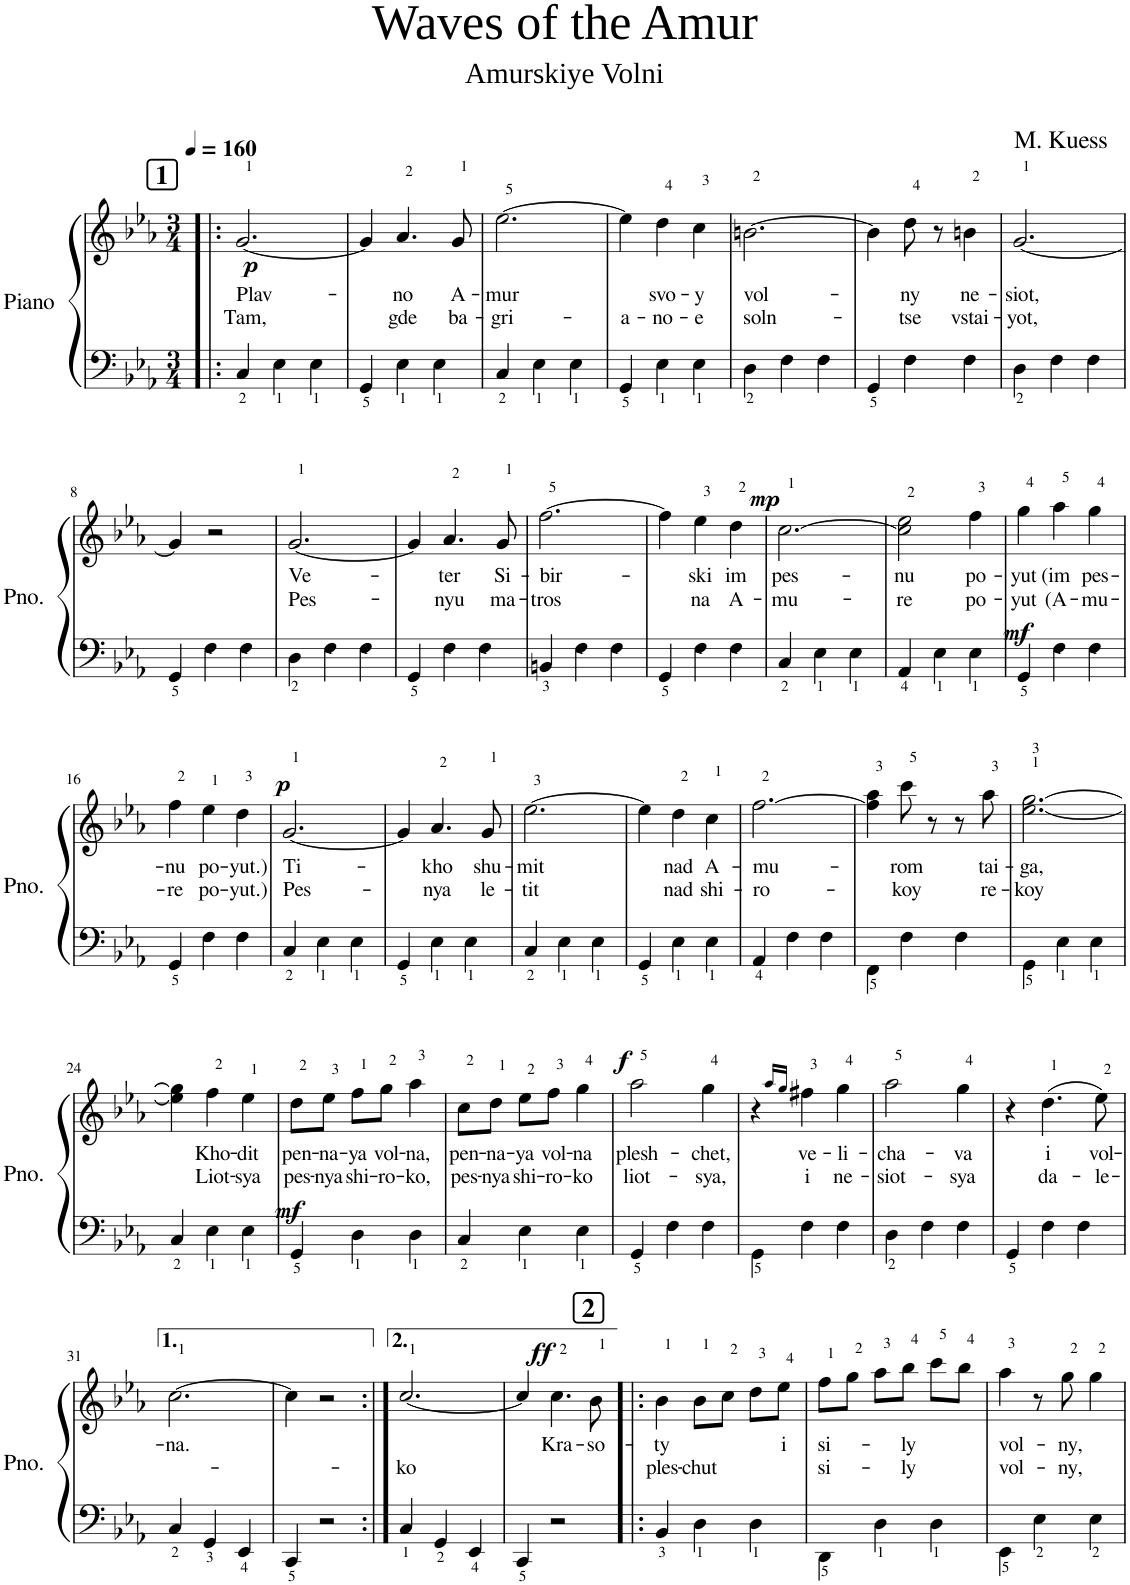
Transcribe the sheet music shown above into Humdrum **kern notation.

**kern	**kern	**text	**text	**dynam
*part1	*part1	*part1	*part1	*part1
*staff2	*staff1	*staff1	*staff1	*staff1/2
*I"Piano	*	*	*	*
*I'Pno.	*	*	*	*
*clefF4	*clefG2	*	*	*
*k[b-e-a-]	*k[b-e-a-]	*	*	*
*M3/4	*M3/4	*	*	*
*MM160	*MM160	*	*	*
!!LO:REH:place=s1:a:B:cj:fs=14:t=1
=1!|:	=1!|:	=1!|:	=1!|:	=1!|:
!	!	!LO:LY:b	!LO:LY:b	!LO:DY:b
4C/	[2.g/	Plav-	Tam,	p
4E-\	.	.	.	.
4E-\	.	.	.	.
=2	=2	=2	=2	=2
4GG/	4g/]	.	.	.
!	!	!LO:LY:b	!LO:LY:b	!
4E-\	4.a-/	-no	gde	.
4E-\	.	.	.	.
!	!	!LO:LY:b	!LO:LY:b	!
.	8g/	A-	ba-	.
=3	=3	=3	=3	=3
!	!	!LO:LY:b	!LO:LY:b	!
4C/	[2.ee-\	-mur	-gri-	.
4E-\	.	.	.	.
4E-\	.	.	.	.
=4	=4	=4	=4	=4
!	!	!	!LO:LY:b	!
4GG/	4ee-\]	.	-a-	.
!	!	!LO:LY:b	!LO:LY:b	!
4E-\	4dd\	svo-	-no-	.
!	!	!LO:LY:b	!LO:LY:b	!
4E-\	4cc\	-y	-e	.
=5	=5	=5	=5	=5
!	!	!LO:LY:b	!LO:LY:b	!
4D\	[2.bn\	vol-	soln-	.
4F\	.	.	.	.
4F\	.	.	.	.
=6	=6	=6	=6	=6
4GG/	4b\]	.	.	.
!	!	!LO:LY:b	!LO:LY:b	!
4F\	8dd\	-ny	-tse	.
.	8r	.	.	.
!	!	!LO:LY:b	!LO:LY:b	!
4F\	4bn\	ne-	vstai-	.
=7	=7	=7	=7	=7
*^	*	*	*	*
*	*^	*	*	*	*
!	!	!	!	!LO:LY:b	!LO:LY:b	!
2.ryy	4ryy	4D\	[2.g/	-siot,	-yot,	.
.	2ryy	4F\	.	.	.	.
.	.	4F\	.	.	.	.
*v	*v	*v	*	*	*	*
!!LO:LB:g=z
=8	=8	=8	=8	=8
4GG/	4g/]	.	.	.
4F\	2r	.	.	.
4F\	.	.	.	.
=9	=9	=9	=9	=9
!	!	!LO:LY:b	!LO:LY:b	!
4D\	[2.g/	Ve-	Pes-	.
4F\	.	.	.	.
4F\	.	.	.	.
=10	=10	=10	=10	=10
4GG/	4g/]	.	.	.
!	!	!LO:LY:b	!LO:LY:b	!
4F\	4.a-/	-ter	-nyu	.
4F\	.	.	.	.
!	!	!LO:LY:b	!LO:LY:b	!
.	8g/	Si-	ma-	.
=11	=11	=11	=11	=11
!	!	!LO:LY:b	!LO:LY:b	!
4BBn/	[2.ff\	-bir-	-tros	.
4F\	.	.	.	.
4F\	.	.	.	.
=12	=12	=12	=12	=12
4GG/	4ff\]	.	.	.
!	!	!LO:LY:b	!LO:LY:b	!
4F\	4ee-\	-ski	na	.
!	!	!LO:LY:b	!LO:LY:b	!
4F\	4dd\	im	A-	.
=13	=13	=13	=13	=13
!	!	!LO:LY:b	!LO:LY:b	!LO:DY:a
4C/	[2.cc\	pes-	-mu-	mp
4E-\	.	.	.	.
4E-\	.	.	.	.
=14	=14	=14	=14	=14
!	!	!LO:LY:b	!LO:LY:b	!
4AA-/	2cc\] 2ee-\	-nu	-re	.
4E-\	.	.	.	.
!	!	!LO:LY:b	!LO:LY:b	!
4E-\	4ff\	po-	po-	.
=15	=15	=15	=15	=15
!	!	!LO:LY:b	!LO:LY:b	!LO:DY:a=2
4GG/	4gg\	-yut	-yut	mf
!	!	!LO:LY:b	!LO:LY:b	!
4F\	4aa-\	(im	(A-	.
!	!	!LO:LY:b	!LO:LY:b	!
4F\	4gg\	pes-	-mu-	.
!!LO:LB:g=z
=16	=16	=16	=16	=16
!	!	!LO:LY:b	!LO:LY:b	!
4GG/	4ff\	-nu	-re	.
!	!	!LO:LY:b	!LO:LY:b	!
4F\	4ee-\	po-	po-	.
!	!	!LO:LY:b	!LO:LY:b	!
4F\	4dd\	-yut.)	-yut.)	.
=17	=17	=17	=17	=17
!	!	!LO:LY:b	!LO:LY:b	!LO:DY:a
4C/	[2.g/	Ti-	Pes-	p
4E-\	.	.	.	.
4E-\	.	.	.	.
=18	=18	=18	=18	=18
4GG/	4g/]	.	.	.
!	!	!LO:LY:b	!LO:LY:b	!
4E-\	4.a-/	-kho	-nya	.
4E-\	.	.	.	.
!	!	!LO:LY:b	!LO:LY:b	!
.	8g/	shu-	le-	.
=19	=19	=19	=19	=19
!	!	!LO:LY:b	!LO:LY:b	!
4C/	[2.ee-\	-mit	-tit	.
4E-\	.	.	.	.
4E-\	.	.	.	.
=20	=20	=20	=20	=20
4GG/	4ee-\]	.	.	.
!	!	!LO:LY:b	!LO:LY:b	!
4E-\	4dd\	nad	nad	.
!	!	!LO:LY:b	!LO:LY:b	!
4E-\	4cc\	A-	shi-	.
=21	=21	=21	=21	=21
!	!	!LO:LY:b	!LO:LY:b	!
4AA-/	[2.ff\	-mu-	-ro-	.
4F\	.	.	.	.
4F\	.	.	.	.
=22	=22	=22	=22	=22
4FF\	4ff\] 4aa-\	.	.	.
!	!	!LO:LY:b	!LO:LY:b	!
4F\	8ccc\	-rom	-koy	.
.	8r	.	.	.
4F\	8r	.	.	.
!	!	!LO:LY:b	!LO:LY:b	!
.	8aa-\	tai-	re-	.
=23	=23	=23	=23	=23
!	!	!LO:LY:b	!LO:LY:b	!
4GG\	[2.ee-\ [2.gg\	-ga,	-koy	.
4E-\	.	.	.	.
4E-\	.	.	.	.
!!LO:LB:g=z
=24	=24	=24	=24	=24
4C/	4ee-\] 4gg\]	.	.	.
!	!	!LO:LY:b	!LO:LY:b	!
4E-\	4ff\	Kho-	Liot-	.
!	!	!LO:LY:b	!LO:LY:b	!
4E-\	4ee-\	-dit	-sya	.
=25	=25	=25	=25	=25
!	!	!LO:LY:b	!LO:LY:b	!LO:DY:a=2
4GG/	8dd\L	pen-	pes-	mf
!	!	!LO:LY:b	!LO:LY:b	!
.	8ee-\J	-na-	-nya	.
!	!	!LO:LY:b	!LO:LY:b	!
4D\	8ff\L	-ya	shi-	.
!	!	!LO:LY:b	!LO:LY:b	!
.	8gg\J	vol-	-ro-	.
!	!	!LO:LY:b	!LO:LY:b	!
4D\	4aa-\	-na,	-ko,	.
=26	=26	=26	=26	=26
!	!	!LO:LY:b	!LO:LY:b	!
4C/	8cc\L	pen-	pes-	.
!	!	!LO:LY:b	!LO:LY:b	!
.	8dd\J	-na-	-nya	.
!	!	!LO:LY:b	!LO:LY:b	!
4E-\	8ee-\L	-ya	shi-	.
!	!	!LO:LY:b	!LO:LY:b	!
.	8ff\J	vol-	-ro-	.
!	!	!LO:LY:b	!LO:LY:b	!
4E-\	4gg\	-na	-ko	.
=27	=27	=27	=27	=27
!	!	!LO:LY:b	!LO:LY:b	!LO:DY:a
4GG/	2aa-\	plesh-	liot-	f
4F\	.	.	.	.
!	!	!LO:LY:b	!LO:LY:b	!
4F\	4gg\	-chet,	-sya,	.
=28	=28	=28	=28	=28
4GG\	4r	.	.	.
.	16qaa-/LL	.	.	.
.	16qgg/JJ	.	.	.
!	!	!LO:LY:b	!LO:LY:b	!
4F\	4ff#X\	ve-	i	.
!	!	!LO:LY:b	!LO:LY:b	!
4F\	4gg\	-li-	ne-	.
=29	=29	=29	=29	=29
!	!	!LO:LY:b	!LO:LY:b	!
4D\	2aa-\	-cha-	-siot-	.
4F\	.	.	.	.
!	!	!LO:LY:b	!LO:LY:b	!
4F\	4gg\	-va	-sya	.
=30	=30	=30	=30	=30
4GG/	4r	.	.	.
!	!	!LO:LY:b	!LO:LY:b	!
4F\	(4.dd\	i	da-	.
4F\	.	.	.	.
!	!	!LO:LY:b	!LO:LY:b	!
.	8ee-\)	vol-	-le-	.
!!LO:LB:g=z
=31	=31	=31	=31	=31
!	!	!LO:LY:b	!	!
4C/	[2.cc\	-na.	.	.
4GG/	.	.	.	.
4EE-/	.	.	.	.
=32	=32	=32	=32	=32
4CC/	4cc\]	.	.	.
2r	2r	.	.	.
=33:|!	=33:|!	=33:|!	=33:|!	=33:|!
!	!	!	!LO:LY:b	!
4C/	[2.cc/	.	-ko	.
4GG/	.	.	.	.
4EE-/	.	.	.	.
=34	=34	=34	=34	=34
4CC/	4cc/]	.	.	.
!	!	!LO:LY:b	!	!LO:DY:a
2r	4.cc\	Kra-	.	ff
!	!	!LO:LY:b	!	!
.	8b-\	-so-	.	.
!!LO:REH:place=s1:a:B:cj:fs=14:t=2
=35!|:	=35!|:	=35!|:	=35!|:	=35!|:
!	!	!LO:LY:b	!LO:LY:b	!
4BB-/	4b-\	-ty	ples-	.
!	!	!	!LO:LY:b	!
4D\	8b-\L	.	-chut	.
.	8cc\J	.	.	.
4D\	8dd\L	.	.	.
!	!	!LO:LY:b	!	!
.	8ee-\J	i	.	.
=36	=36	=36	=36	=36
!	!	!LO:LY:b	!LO:LY:b	!
4DD\	8ff\L	si-	si-	.
.	8gg\J	.	.	.
4D\	8aa-\L	.	.	.
!	!	!LO:LY:b	!LO:LY:b	!
.	8bb-\J	-ly	-ly	.
4D\	8ccc\L	.	.	.
.	8bb-\J	.	.	.
=37	=37	=37	=37	=37
!	!	!LO:LY:b	!LO:LY:b	!
4EE-\	4aa-\	vol-	vol-	.
4E-\	8r	.	.	.
!	!	!LO:LY:b	!LO:LY:b	!
.	8gg\	-ny,	-ny,	.
4E-\	4gg\	.	.	.
=	=	=	=	=
*-	*-	*-	*-	*-
